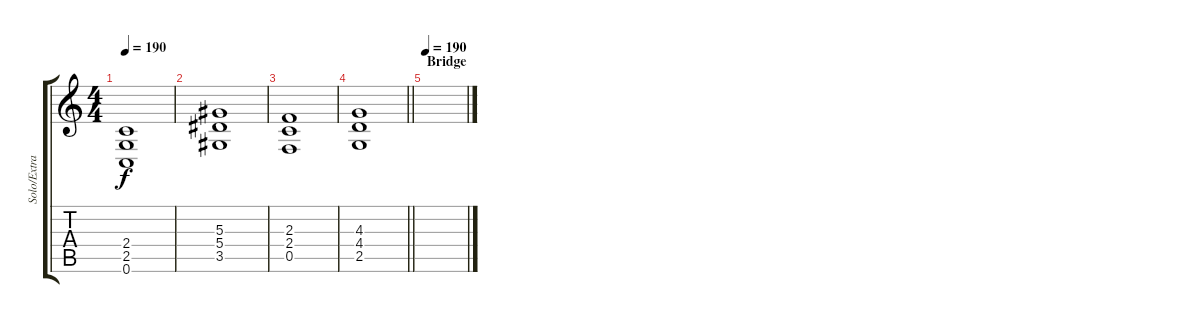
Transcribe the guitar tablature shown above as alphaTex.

\track ("Solo/Extra Guitar" "Solo/Extra") {instrument distortionguitar}
\staff {score tabs}
\tuning (C4 G3 Eb3 Bb2 F2 C2) {hide}
\ts (4 4)
\tempo 190
\clef g2
\ks c
(2.4 2.5 0.6).1{dy f} |
(5.3 5.4 3.5).1 |
(2.3 2.4 0.5).1 |
\barLineRight lightlight
(4.3 4.4 2.5).1 |
\section ("" "Bridge")
\tempo 190
